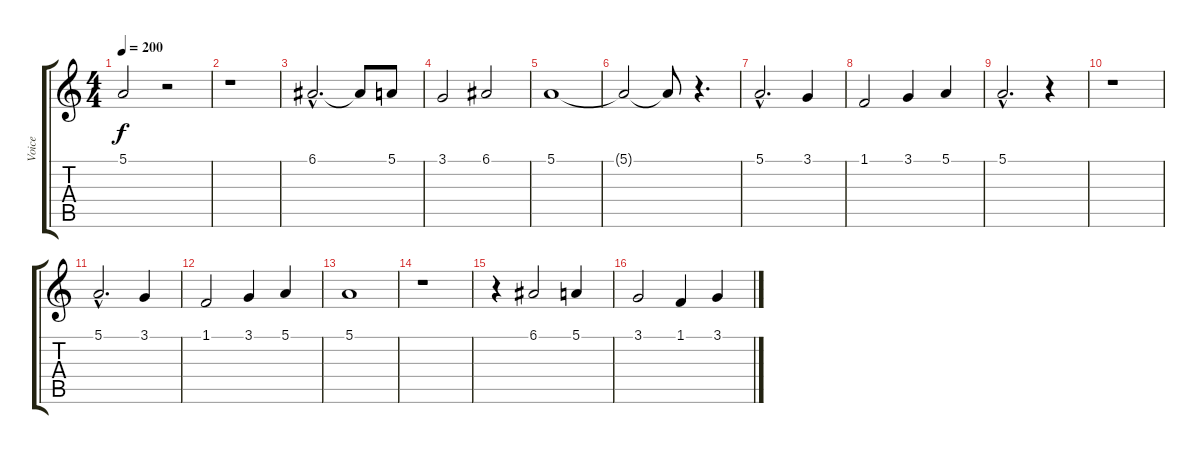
\track ("Voice" "Voice") {instrument viola}
\staff {score tabs}
\tuning (E4 B3 G3 D3 A2 E2) {hide}
\ts (4 4)
\tempo 200
\clef g2
\ks c
5.1.2{dy f} r.2 |
r.1 |
6.1{hac}.2{d} 6.1{t}.8 5.1.8 |
3.1.2 6.1.2 |
5.1.1 |
5.1{t}.2 5.1{t}.8 r.4{d} |
5.1{hac}.2{d} 3.1.4 |
1.1.2 3.1.4 5.1.4 |
5.1{hac}.2{d} r.4 |
r.1 |
5.1{hac}.2{d} 3.1.4 |
1.1.2 3.1.4 5.1.4 |
5.1.1 |
r.1 |
r.4 6.1.2 5.1.4 |
3.1.2 1.1.4 3.1.4
